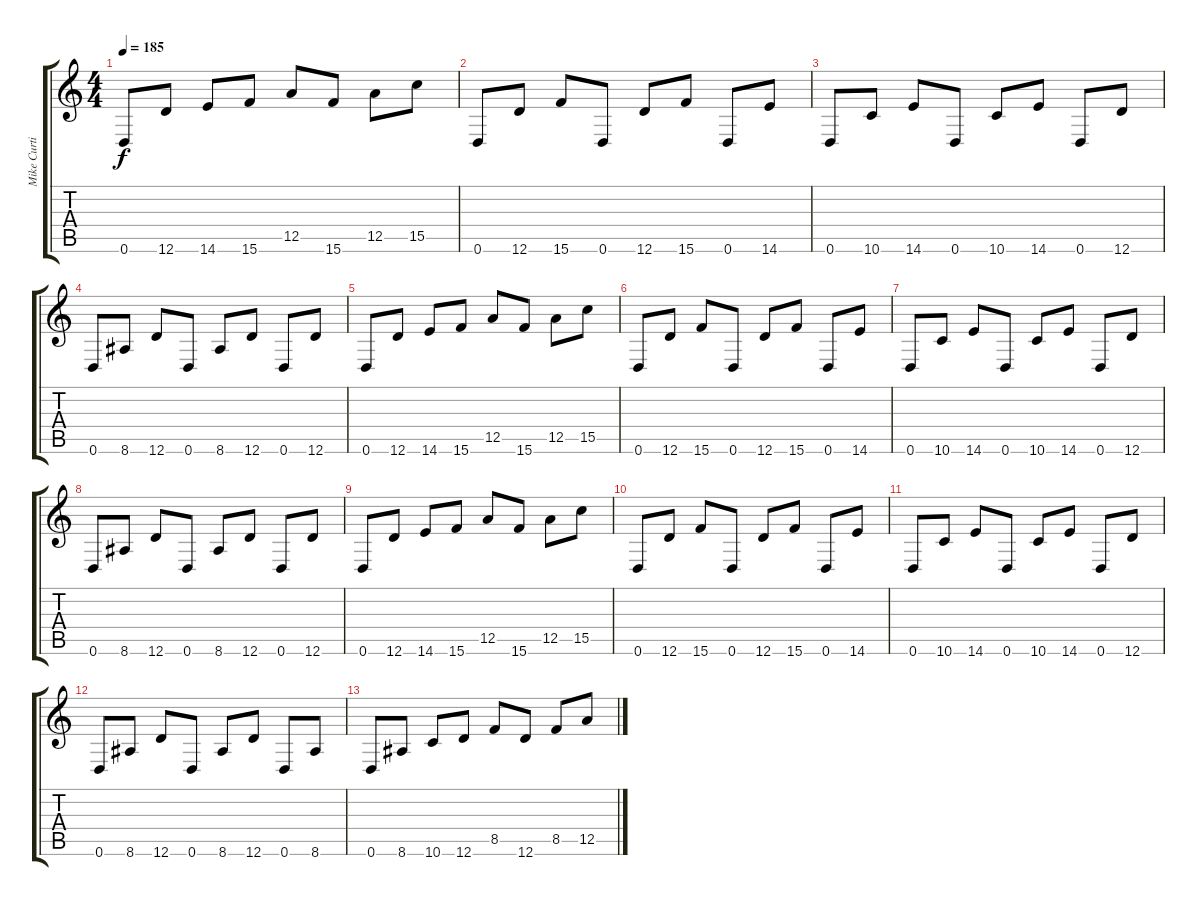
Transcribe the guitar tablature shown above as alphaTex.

\track ("Mike Curtis (Guitar)" "Mike Curti") {instrument distortionguitar}
\staff {score tabs}
\tuning (E4 B3 G3 D3 A2 D2) {hide}
\ts (4 4)
\tempo 185
\clef g2
\ks c
0.6.8{dy f} 12.6.8 14.6.8 15.6.8 12.5.8 15.6.8 12.5.8 15.5.8 |
0.6.8 12.6.8 15.6.8 0.6.8 12.6.8 15.6.8 0.6.8 14.6.8 |
0.6.8 10.6.8 14.6.8 0.6.8 10.6.8 14.6.8 0.6.8 12.6.8 |
0.6.8 8.6.8 12.6.8 0.6.8 8.6.8 12.6.8 0.6.8 12.6.8 |
0.6.8 12.6.8 14.6.8 15.6.8 12.5.8 15.6.8 12.5.8 15.5.8 |
0.6.8 12.6.8 15.6.8 0.6.8 12.6.8 15.6.8 0.6.8 14.6.8 |
0.6.8 10.6.8 14.6.8 0.6.8 10.6.8 14.6.8 0.6.8 12.6.8 |
0.6.8 8.6.8 12.6.8 0.6.8 8.6.8 12.6.8 0.6.8 12.6.8 |
0.6.8 12.6.8 14.6.8 15.6.8 12.5.8 15.6.8 12.5.8 15.5.8 |
0.6.8 12.6.8 15.6.8 0.6.8 12.6.8 15.6.8 0.6.8 14.6.8 |
0.6.8 10.6.8 14.6.8 0.6.8 10.6.8 14.6.8 0.6.8 12.6.8 |
0.6.8 8.6.8 12.6.8 0.6.8 8.6.8 12.6.8 0.6.8 8.6.8 |
0.6.8 8.6.8 10.6.8 12.6.8 8.5.8 12.6.8 8.5.8 12.5.8
